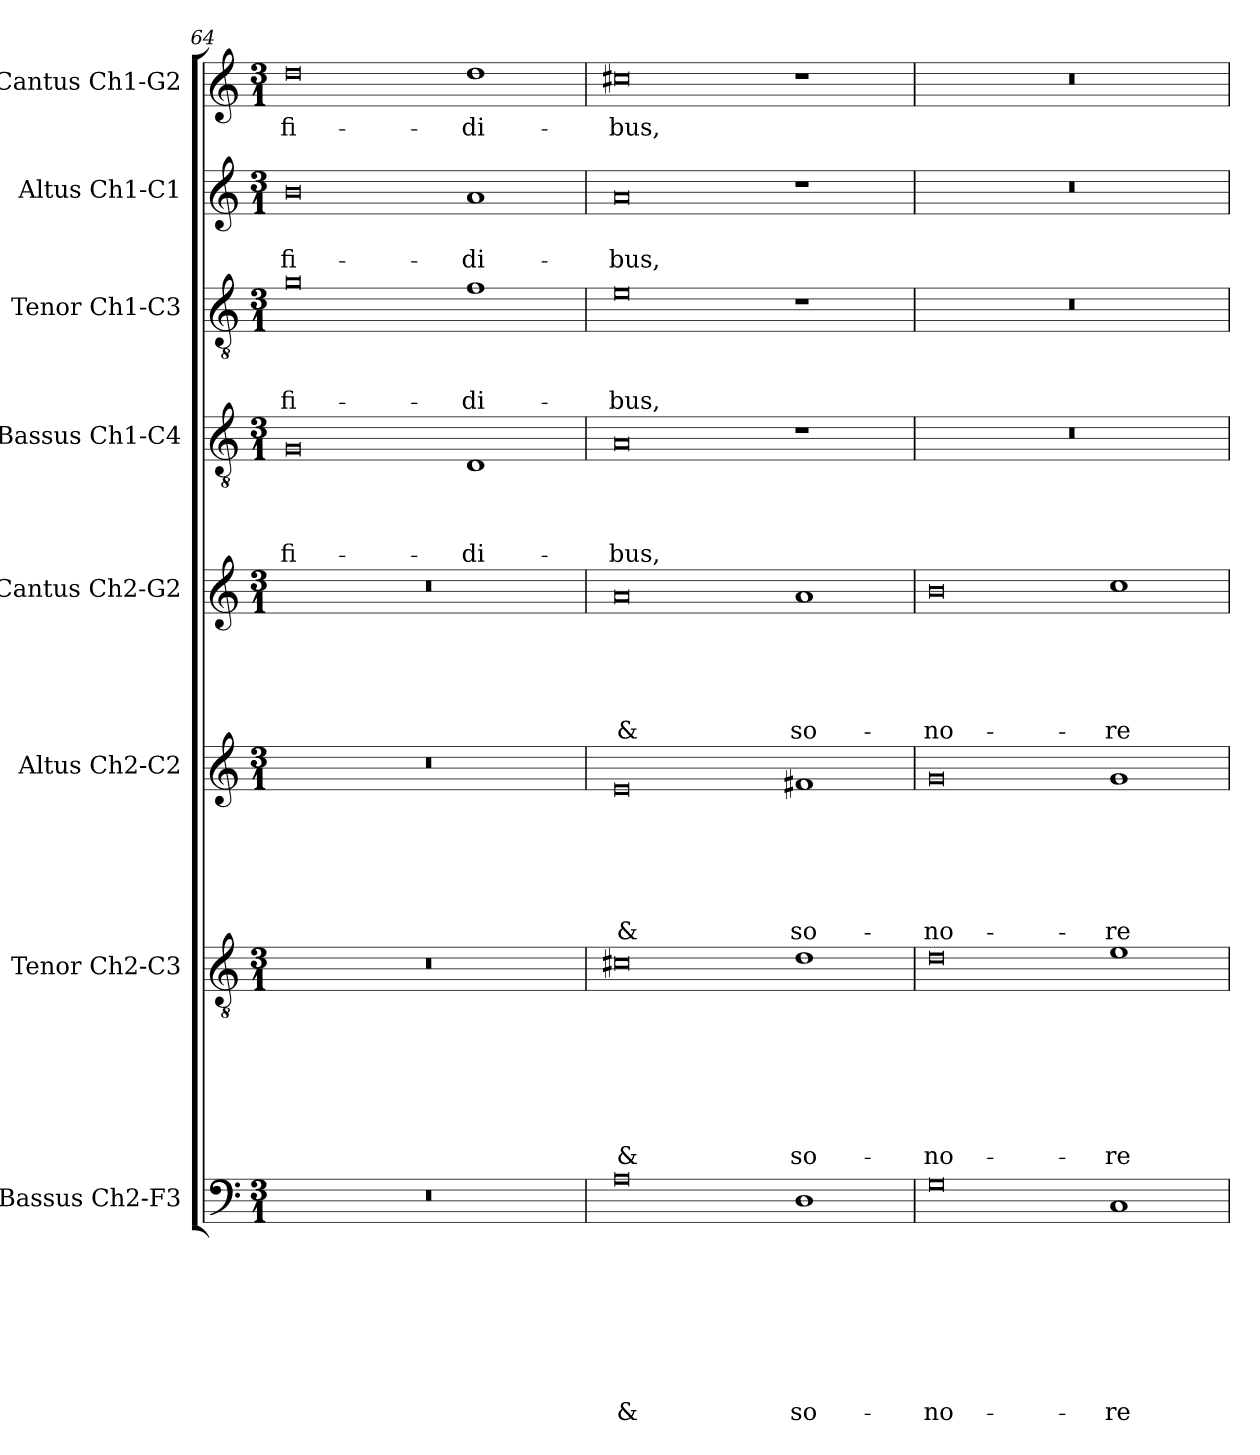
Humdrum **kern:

**kern	**text	**text	**text	**text	**text	**text	**text	**text	**kern	**text	**text	**text	**text	**text	**text	**text	**kern	**text	**text	**text	**text	**text	**text	**kern	**text	**text	**text	**text	**text	**kern	**text	**text	**text	**text	**kern	**text	**text	**text	**kern	**text	**text	**kern	**text
*part8	*part8	*part8	*part8	*part8	*part8	*part8	*part8	*part8	*part7	*part7	*part7	*part7	*part7	*part7	*part7	*part7	*part6	*part6	*part6	*part6	*part6	*part6	*part6	*part5	*part5	*part5	*part5	*part5	*part5	*part4	*part4	*part4	*part4	*part4	*part3	*part3	*part3	*part3	*part2	*part2	*part2	*part1	*part1
*staff8	*staff8	*staff8	*staff8	*staff8	*staff8	*staff8	*staff8	*staff8	*staff7	*staff7	*staff7	*staff7	*staff7	*staff7	*staff7	*staff7	*staff6	*staff6	*staff6	*staff6	*staff6	*staff6	*staff6	*staff5	*staff5	*staff5	*staff5	*staff5	*staff5	*staff4	*staff4	*staff4	*staff4	*staff4	*staff3	*staff3	*staff3	*staff3	*staff2	*staff2	*staff2	*staff1	*staff1
*I"Bassus Ch2-F3	*	*	*	*	*	*	*	*	*I"Tenor Ch2-C3	*	*	*	*	*	*	*	*I"Altus Ch2-C2	*	*	*	*	*	*	*I"Cantus Ch2-G2	*	*	*	*	*	*I"Bassus Ch1-C4	*	*	*	*	*I"Tenor Ch1-C3	*	*	*	*I"Altus Ch1-C1	*	*	*I"Cantus Ch1-G2	*
*I'B2	*	*	*	*	*	*	*	*	*I'T2	*	*	*	*	*	*	*	*I'A2	*	*	*	*	*	*	*I'C2	*	*	*	*	*	*I'B	*	*	*	*	*I'T	*	*	*	*I'A	*	*	*I'C	*
*clefF4	*	*	*	*	*	*	*	*	*clefGv2	*	*	*	*	*	*	*	*clefG2	*	*	*	*	*	*	*clefG2	*	*	*	*	*	*clefGv2	*	*	*	*	*clefGv2	*	*	*	*clefG2	*	*	*clefG2	*
*k[]	*	*	*	*	*	*	*	*	*k[]	*	*	*	*	*	*	*	*k[]	*	*	*	*	*	*	*k[]	*	*	*	*	*	*k[]	*	*	*	*	*k[]	*	*	*	*k[]	*	*	*k[]	*
*C:	*	*	*	*	*	*	*	*	*C:	*	*	*	*	*	*	*	*C:	*	*	*	*	*	*	*C:	*	*	*	*	*	*C:	*	*	*	*	*C:	*	*	*	*C:	*	*	*C:	*
*M3/1	*	*	*	*	*	*	*	*	*M3/1	*	*	*	*	*	*	*	*M3/1	*	*	*	*	*	*	*M3/1	*	*	*	*	*	*M3/1	*	*	*	*	*M3/1	*	*	*	*M3/1	*	*	*M3/1	*
=64	=64	=64	=64	=64	=64	=64	=64	=64	=64	=64	=64	=64	=64	=64	=64	=64	=64	=64	=64	=64	=64	=64	=64	=64	=64	=64	=64	=64	=64	=64	=64	=64	=64	=64	=64	=64	=64	=64	=64	=64	=64	=64	=64
!	!	!	!	!	!	!	!	!	!	!	!	!	!	!	!	!	!	!	!	!	!	!	!	!	!	!	!	!	!	!	!	!	!	!LO:LY:b	!	!	!	!LO:LY:b	!	!	!LO:LY:b	!	!LO:LY:b
0.r	.	.	.	.	.	.	.	.	0.r	.	.	.	.	.	.	.	0.r	.	.	.	.	.	.	0.r	.	.	.	.	.	0G	.	.	.	fi-	0g	.	.	fi-	0b	.	fi-	0dd	fi-
!	!	!	!	!	!	!	!	!	!	!	!	!	!	!	!	!	!	!	!	!	!	!	!	!	!	!	!	!	!	!	!	!	!	!LO:LY:b	!	!	!	!LO:LY:b	!	!	!LO:LY:b	!	!LO:LY:b
.	.	.	.	.	.	.	.	.	.	.	.	.	.	.	.	.	.	.	.	.	.	.	.	.	.	.	.	.	.	1D	.	.	.	-di-	1f	.	.	-di-	1a	.	-di-	1dd	-di-
=65	=65	=65	=65	=65	=65	=65	=65	=65	=65	=65	=65	=65	=65	=65	=65	=65	=65	=65	=65	=65	=65	=65	=65	=65	=65	=65	=65	=65	=65	=65	=65	=65	=65	=65	=65	=65	=65	=65	=65	=65	=65	=65	=65
!	!	!	!	!	!	!	!	!LO:LY:b	!	!	!	!	!	!	!	!LO:LY:b	!	!	!	!	!	!	!LO:LY:b	!	!	!	!	!	!LO:LY:b	!	!	!	!	!LO:LY:b	!	!	!	!LO:LY:b	!	!	!LO:LY:b	!	!LO:LY:b
0A	.	.	.	.	.	.	.	&	0c#X	.	.	.	.	.	.	&	0e	.	.	.	.	.	&	0a	.	.	.	.	&	0A	.	.	.	-bus,	0e	.	.	-bus,	0a	.	-bus,	0cc#X	-bus,
!	!	!	!	!	!	!	!	!LO:LY:b	!	!	!	!	!	!	!	!LO:LY:b	!	!	!	!	!	!	!LO:LY:b	!	!	!	!	!	!LO:LY:b	!	!	!	!	!	!	!	!	!	!	!	!	!	!
1D	.	.	.	.	.	.	.	so-	1d	.	.	.	.	.	.	so-	1f#X	.	.	.	.	.	so-	1a	.	.	.	.	so-	1r	.	.	.	.	1r	.	.	.	1r	.	.	1r	.
!!LO:LB:g=z
=66	=66	=66	=66	=66	=66	=66	=66	=66	=66	=66	=66	=66	=66	=66	=66	=66	=66	=66	=66	=66	=66	=66	=66	=66	=66	=66	=66	=66	=66	=66	=66	=66	=66	=66	=66	=66	=66	=66	=66	=66	=66	=66	=66
!	!	!	!	!	!	!	!	!LO:LY:b	!	!	!	!	!	!	!	!LO:LY:b	!	!	!	!	!	!	!LO:LY:b	!	!	!	!	!	!LO:LY:b	!	!	!	!	!	!	!	!	!	!	!	!	!	!
0G	.	.	.	.	.	.	.	-no-	0d	.	.	.	.	.	.	-no-	0g	.	.	.	.	.	-no-	0b	.	.	.	.	-no-	0.r	.	.	.	.	0.r	.	.	.	0.r	.	.	0.r	.
!	!	!	!	!	!	!	!	!LO:LY:b	!	!	!	!	!	!	!	!LO:LY:b	!	!	!	!	!	!	!LO:LY:b	!	!	!	!	!	!LO:LY:b	!	!	!	!	!	!	!	!	!	!	!	!	!	!
1C	.	.	.	.	.	.	.	-re	1e	.	.	.	.	.	.	-re	1g	.	.	.	.	.	-re	1cc	.	.	.	.	-re	.	.	.	.	.	.	.	.	.	.	.	.	.	.
=	=	=	=	=	=	=	=	=	=	=	=	=	=	=	=	=	=	=	=	=	=	=	=	=	=	=	=	=	=	=	=	=	=	=	=	=	=	=	=	=	=	=	=
*-	*-	*-	*-	*-	*-	*-	*-	*-	*-	*-	*-	*-	*-	*-	*-	*-	*-	*-	*-	*-	*-	*-	*-	*-	*-	*-	*-	*-	*-	*-	*-	*-	*-	*-	*-	*-	*-	*-	*-	*-	*-	*-	*-
